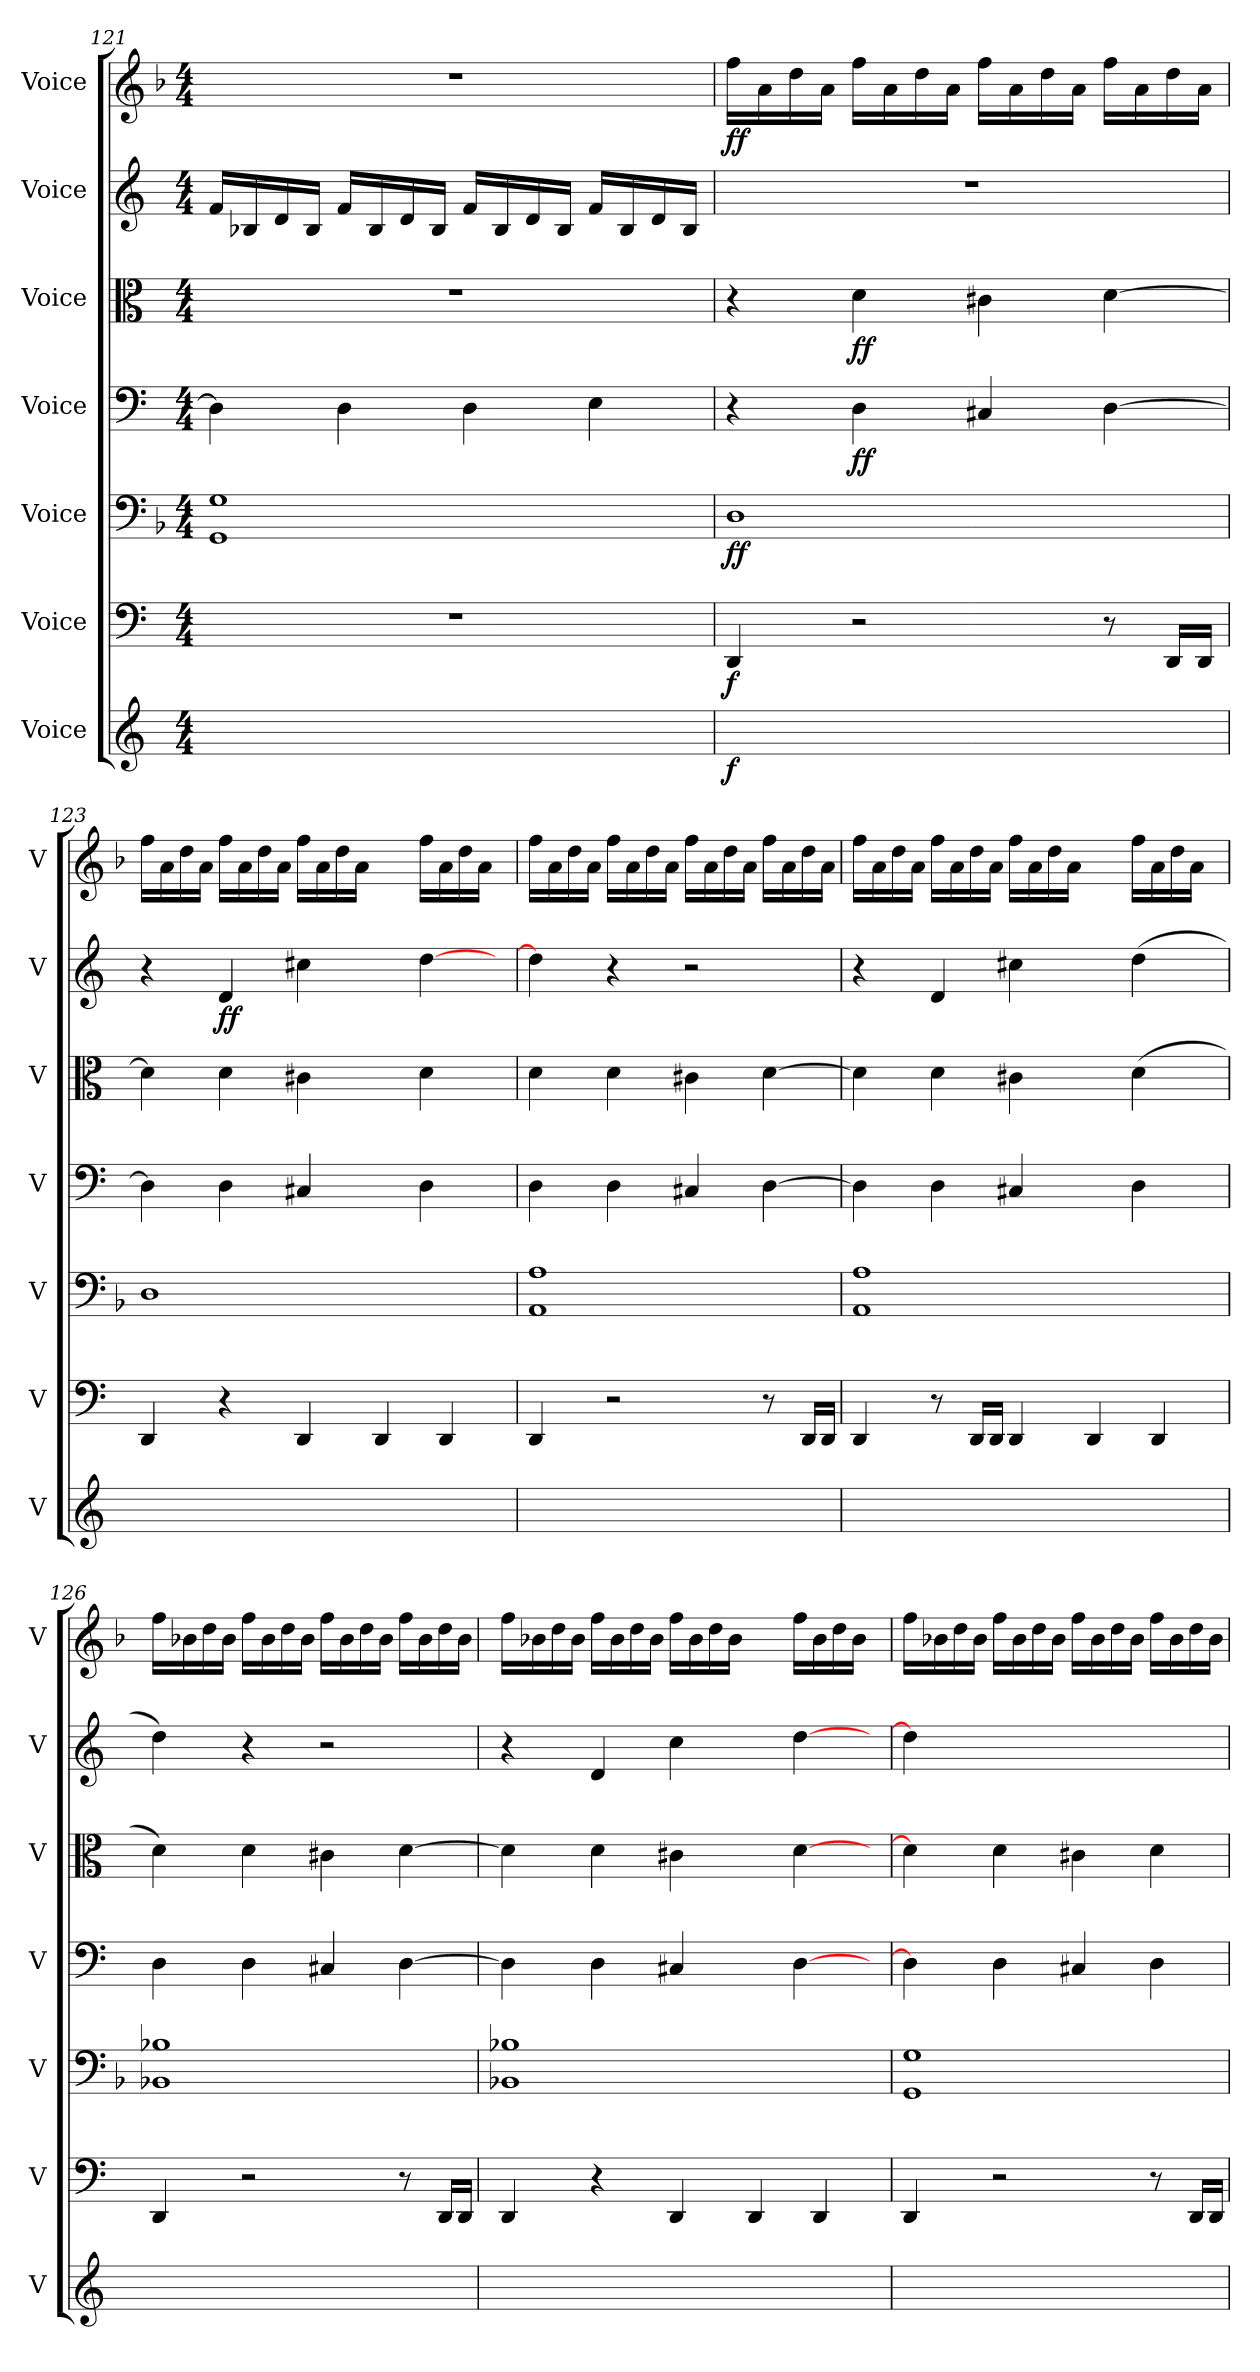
**kern	**dynam	**kern	**dynam	**kern	**dynam	**kern	**dynam	**kern	**dynam	**kern	**dynam	**kern	**dynam
*part7	*part7	*part6	*part6	*part5	*part5	*part4	*part4	*part3	*part3	*part2	*part2	*part1	*part1
*staff7	*staff7	*staff6	*staff6	*staff5	*staff5	*staff4	*staff4	*staff3	*staff3	*staff2	*staff2	*staff1	*staff1
*I"Voice	*	*I"Voice	*	*I"Voice	*	*I"Voice	*	*I"Voice	*	*I"Voice	*	*I"Voice	*
*I'V	*	*I'V	*	*I'V	*	*I'V	*	*I'V	*	*I'V	*	*I'V	*
*clefG2	*	*clefF4	*	*clefF4	*	*clefF4	*	*clefC3	*	*clefG2	*	*clefG2	*
*k[]	*	*k[]	*	*k[b-]	*	*k[]	*	*k[]	*	*k[]	*	*k[b-]	*
*M4/4	*	*M4/4	*	*M4/4	*	*M4/4	*	*M4/4	*	*M4/4	*	*M4/4	*
=121	=121	=121	=121	=121	=121	=121	=121	=121	=121	=121	=121	=121	=121
*	*	*	*	*^	*	*	*	*	*	*	*	*	*
1ryy	.	1r	.	1G	1GG	.	4D\]	.	1r	.	16f/LL	.	1r	.
.	.	.	.	.	.	.	.	.	.	.	16B-X/	.	.	.
.	.	.	.	.	.	.	.	.	.	.	16d/	.	.	.
.	.	.	.	.	.	.	.	.	.	.	16B-/JJ	.	.	.
.	.	.	.	.	.	.	4D\	.	.	.	16f/LL	.	.	.
.	.	.	.	.	.	.	.	.	.	.	16B-/	.	.	.
.	.	.	.	.	.	.	.	.	.	.	16d/	.	.	.
.	.	.	.	.	.	.	.	.	.	.	16B-/JJ	.	.	.
.	.	.	.	.	.	.	4D\	.	.	.	16f/LL	.	.	.
.	.	.	.	.	.	.	.	.	.	.	16B-/	.	.	.
.	.	.	.	.	.	.	.	.	.	.	16d/	.	.	.
.	.	.	.	.	.	.	.	.	.	.	16B-/JJ	.	.	.
.	.	.	.	.	.	.	4E\	.	.	.	16f/LL	.	.	.
.	.	.	.	.	.	.	.	.	.	.	16B-/	.	.	.
.	.	.	.	.	.	.	.	.	.	.	16d/	.	.	.
.	.	.	.	.	.	.	.	.	.	.	16B-/JJ	.	.	.
*	*	*	*	*v	*v	*	*	*	*	*	*	*	*	*
!!LO:LB:g=z
=122	=122	=122	=122	=122	=122	=122	=122	=122	=122	=122	=122	=122	=122
!	!LO:DY:b	!	!LO:DY:b	!	!LO:DY:b	!	!	!	!	!	!	!	!LO:DY:b
1ryy	f	4DD/	f	1D	ff	4r	.	4r	.	1r	.	16ff\LL	ff
.	.	.	.	.	.	.	.	.	.	.	.	16a\	.
.	.	.	.	.	.	.	.	.	.	.	.	16dd\	.
.	.	.	.	.	.	.	.	.	.	.	.	16a\JJ	.
!	!	!	!	!	!	!	!LO:DY:b	!	!LO:DY:b	!	!	!	!
.	.	2r	.	.	.	4D\	ff	4d\	ff	.	.	16ff\LL	.
.	.	.	.	.	.	.	.	.	.	.	.	16a\	.
.	.	.	.	.	.	.	.	.	.	.	.	16dd\	.
.	.	.	.	.	.	.	.	.	.	.	.	16a\JJ	.
.	.	.	.	.	.	4C#X/	.	4c#X\	.	.	.	16ff\LL	.
.	.	.	.	.	.	.	.	.	.	.	.	16a\	.
.	.	.	.	.	.	.	.	.	.	.	.	16dd\	.
.	.	.	.	.	.	.	.	.	.	.	.	16a\JJ	.
.	.	8r	.	.	.	[4D\	.	[4d\	.	.	.	16ff\LL	.
.	.	.	.	.	.	.	.	.	.	.	.	16a\	.
.	.	16DD/LL	.	.	.	.	.	.	.	.	.	16dd\	.
.	.	16DD/JJ	.	.	.	.	.	.	.	.	.	16a\JJ	.
=123	=123	=123	=123	=123	=123	=123	=123	=123	=123	=123	=123	=123	=123
1ryy	.	4DD/	.	1D	.	4D\]	.	4d\]	.	4r	.	16ff\LL	.
.	.	.	.	.	.	.	.	.	.	.	.	16a\	.
.	.	.	.	.	.	.	.	.	.	.	.	16dd\	.
.	.	.	.	.	.	.	.	.	.	.	.	16a\JJ	.
!	!	!	!	!	!	!	!	!	!	!	!LO:DY:b	!	!
.	.	4r	.	.	.	4D\	.	4d\	.	4d/	ff	16ff\LL	.
.	.	.	.	.	.	.	.	.	.	.	.	16a\	.
.	.	.	.	.	.	.	.	.	.	.	.	16dd\	.
.	.	.	.	.	.	.	.	.	.	.	.	16a\JJ	.
.	.	4DD/	.	.	.	4C#X/	.	4c#X\	.	4cc#X\	.	16ff\LL	.
.	.	.	.	.	.	.	.	.	.	.	.	16a\	.
.	.	.	.	.	.	.	.	.	.	.	.	16dd\	.
.	.	.	.	.	.	.	.	.	.	.	.	16a\JJ	.
.	.	4DD/	.	.	.	4ryy	.	4ryy	.	4ryy	.	4ryy	.
4ryy	.	16ryy	.	4ryy	.	4D\	.	4d\	.	[4dd\	.	16ff\LL	.
.	.	4DD/	.	.	.	.	.	.	.	.	.	16a\	.
.	.	.	.	.	.	.	.	.	.	.	.	16dd\	.
.	.	.	.	.	.	.	.	.	.	.	.	16a\JJ	.
16ryy	.	.	.	16ryy	.	16ryy	.	16ryy	.	16ryy	.	16ryy	.
=124	=124	=124	=124	=124	=124	=124	=124	=124	=124	=124	=124	=124	=124
*	*	*	*	*^	*	*	*	*	*	*	*	*	*
1ryy	.	4DD/	.	1A	1AA	.	4D\	.	4d\	.	4dd\]	.	16ff\LL	.
.	.	.	.	.	.	.	.	.	.	.	.	.	16a\	.
.	.	.	.	.	.	.	.	.	.	.	.	.	16dd\	.
.	.	.	.	.	.	.	.	.	.	.	.	.	16a\JJ	.
.	.	2r	.	.	.	.	4D\	.	4d\	.	4r	.	16ff\LL	.
.	.	.	.	.	.	.	.	.	.	.	.	.	16a\	.
.	.	.	.	.	.	.	.	.	.	.	.	.	16dd\	.
.	.	.	.	.	.	.	.	.	.	.	.	.	16a\JJ	.
.	.	.	.	.	.	.	4C#X/	.	4c#X\	.	2r	.	16ff\LL	.
.	.	.	.	.	.	.	.	.	.	.	.	.	16a\	.
.	.	.	.	.	.	.	.	.	.	.	.	.	16dd\	.
.	.	.	.	.	.	.	.	.	.	.	.	.	16a\JJ	.
.	.	8r	.	.	.	.	[4D\	.	[4d\	.	.	.	16ff\LL	.
.	.	.	.	.	.	.	.	.	.	.	.	.	16a\	.
.	.	16DD/LL	.	.	.	.	.	.	.	.	.	.	16dd\	.
.	.	16DD/JJ	.	.	.	.	.	.	.	.	.	.	16a\JJ	.
!!LO:PB:g=z
=125	=125	=125	=125	=125	=125	=125	=125	=125	=125	=125	=125	=125	=125	=125
1ryy	.	4DD/	.	1A	1AA	.	4D\]	.	4d\]	.	4r	.	16ff\LL	.
.	.	.	.	.	.	.	.	.	.	.	.	.	16a\	.
.	.	.	.	.	.	.	.	.	.	.	.	.	16dd\	.
.	.	.	.	.	.	.	.	.	.	.	.	.	16a\JJ	.
.	.	8r	.	.	.	.	4D\	.	4d\	.	4d/	.	16ff\LL	.
.	.	.	.	.	.	.	.	.	.	.	.	.	16a\	.
.	.	16DD/LL	.	.	.	.	.	.	.	.	.	.	16dd\	.
.	.	16DD/JJ	.	.	.	.	.	.	.	.	.	.	16a\JJ	.
.	.	4DD/	.	.	.	.	4C#X/	.	4c#X\	.	4cc#X\	.	16ff\LL	.
.	.	.	.	.	.	.	.	.	.	.	.	.	16a\	.
.	.	.	.	.	.	.	.	.	.	.	.	.	16dd\	.
.	.	.	.	.	.	.	.	.	.	.	.	.	16a\JJ	.
.	.	4DD/	.	.	.	.	4ryy	.	4ryy	.	4ryy	.	4ryy	.
4ryy	.	16ryy	.	4ryy	4ryy	.	4D\	.	(>4d\	.	(>4dd\	.	16ff\LL	.
.	.	4DD/	.	.	.	.	.	.	.	.	.	.	16a\	.
.	.	.	.	.	.	.	.	.	.	.	.	.	16dd\	.
.	.	.	.	.	.	.	.	.	.	.	.	.	16a\JJ	.
16ryy	.	.	.	16ryy	16ryy	.	16ryy	.	16ryy	.	16ryy	.	16ryy	.
!!LO:PB:g=z
=126	=126	=126	=126	=126	=126	=126	=126	=126	=126	=126	=126	=126	=126	=126
1ryy	.	4DD/	.	1B-X	1BB-X	.	4D\	.	4d\)	.	4dd\)	.	16ff\LL	.
.	.	.	.	.	.	.	.	.	.	.	.	.	16b-X\	.
.	.	.	.	.	.	.	.	.	.	.	.	.	16dd\	.
.	.	.	.	.	.	.	.	.	.	.	.	.	16b-\JJ	.
.	.	2r	.	.	.	.	4D\	.	4d\	.	4r	.	16ff\LL	.
.	.	.	.	.	.	.	.	.	.	.	.	.	16b-\	.
.	.	.	.	.	.	.	.	.	.	.	.	.	16dd\	.
.	.	.	.	.	.	.	.	.	.	.	.	.	16b-\JJ	.
.	.	.	.	.	.	.	4C#X/	.	4c#X\	.	2r	.	16ff\LL	.
.	.	.	.	.	.	.	.	.	.	.	.	.	16b-\	.
.	.	.	.	.	.	.	.	.	.	.	.	.	16dd\	.
.	.	.	.	.	.	.	.	.	.	.	.	.	16b-\JJ	.
.	.	8r	.	.	.	.	[4D\	.	[4d\	.	.	.	16ff\LL	.
.	.	.	.	.	.	.	.	.	.	.	.	.	16b-\	.
.	.	16DD/LL	.	.	.	.	.	.	.	.	.	.	16dd\	.
.	.	16DD/JJ	.	.	.	.	.	.	.	.	.	.	16b-\JJ	.
=127	=127	=127	=127	=127	=127	=127	=127	=127	=127	=127	=127	=127	=127	=127
1ryy	.	4DD/	.	1B-X	1BB-X	.	4D\]	.	4d\]	.	4r	.	16ff\LL	.
.	.	.	.	.	.	.	.	.	.	.	.	.	16b-X\	.
.	.	.	.	.	.	.	.	.	.	.	.	.	16dd\	.
.	.	.	.	.	.	.	.	.	.	.	.	.	16b-\JJ	.
.	.	4r	.	.	.	.	4D\	.	4d\	.	4d/	.	16ff\LL	.
.	.	.	.	.	.	.	.	.	.	.	.	.	16b-\	.
.	.	.	.	.	.	.	.	.	.	.	.	.	16dd\	.
.	.	.	.	.	.	.	.	.	.	.	.	.	16b-\JJ	.
.	.	4DD/	.	.	.	.	4C#X/	.	4c#X\	.	4cc\	.	16ff\LL	.
.	.	.	.	.	.	.	.	.	.	.	.	.	16b-\	.
.	.	.	.	.	.	.	.	.	.	.	.	.	16dd\	.
.	.	.	.	.	.	.	.	.	.	.	.	.	16b-\JJ	.
.	.	4DD/	.	.	.	.	4ryy	.	4ryy	.	4ryy	.	4ryy	.
4ryy	.	16ryy	.	4ryy	4ryy	.	[4D\	.	[4d\	.	[4dd\	.	16ff\LL	.
.	.	4DD/	.	.	.	.	.	.	.	.	.	.	16b-\	.
.	.	.	.	.	.	.	.	.	.	.	.	.	16dd\	.
.	.	.	.	.	.	.	.	.	.	.	.	.	16b-\JJ	.
16ryy	.	.	.	16ryy	16ryy	.	16ryy	.	16ryy	.	16ryy	.	16ryy	.
=128	=128	=128	=128	=128	=128	=128	=128	=128	=128	=128	=128	=128	=128	=128
1ryy	.	4DD/	.	1G	1GG	.	4D\]	.	4d\]	.	4dd\]	.	16ff\LL	.
.	.	.	.	.	.	.	.	.	.	.	.	.	16b-X\	.
.	.	.	.	.	.	.	.	.	.	.	.	.	16dd\	.
.	.	.	.	.	.	.	.	.	.	.	.	.	16b-\JJ	.
.	.	2r	.	.	.	.	4D\	.	4d\	.	2.ryy	.	16ff\LL	.
.	.	.	.	.	.	.	.	.	.	.	.	.	16b-\	.
.	.	.	.	.	.	.	.	.	.	.	.	.	16dd\	.
.	.	.	.	.	.	.	.	.	.	.	.	.	16b-\JJ	.
.	.	.	.	.	.	.	4C#X/	.	4c#X\	.	.	.	16ff\LL	.
.	.	.	.	.	.	.	.	.	.	.	.	.	16b-\	.
.	.	.	.	.	.	.	.	.	.	.	.	.	16dd\	.
.	.	.	.	.	.	.	.	.	.	.	.	.	16b-\JJ	.
.	.	8r	.	.	.	.	4D\	.	4d\	.	.	.	16ff\LL	.
.	.	.	.	.	.	.	.	.	.	.	.	.	16b-\	.
.	.	16DD/LL	.	.	.	.	.	.	.	.	.	.	16dd\	.
.	.	16DD/JJ	.	.	.	.	.	.	.	.	.	.	16b-\JJ	.
*	*	*	*	*v	*v	*	*	*	*	*	*	*	*	*
=	=	=	=	=	=	=	=	=	=	=	=	=	=
*-	*-	*-	*-	*-	*-	*-	*-	*-	*-	*-	*-	*-	*-
